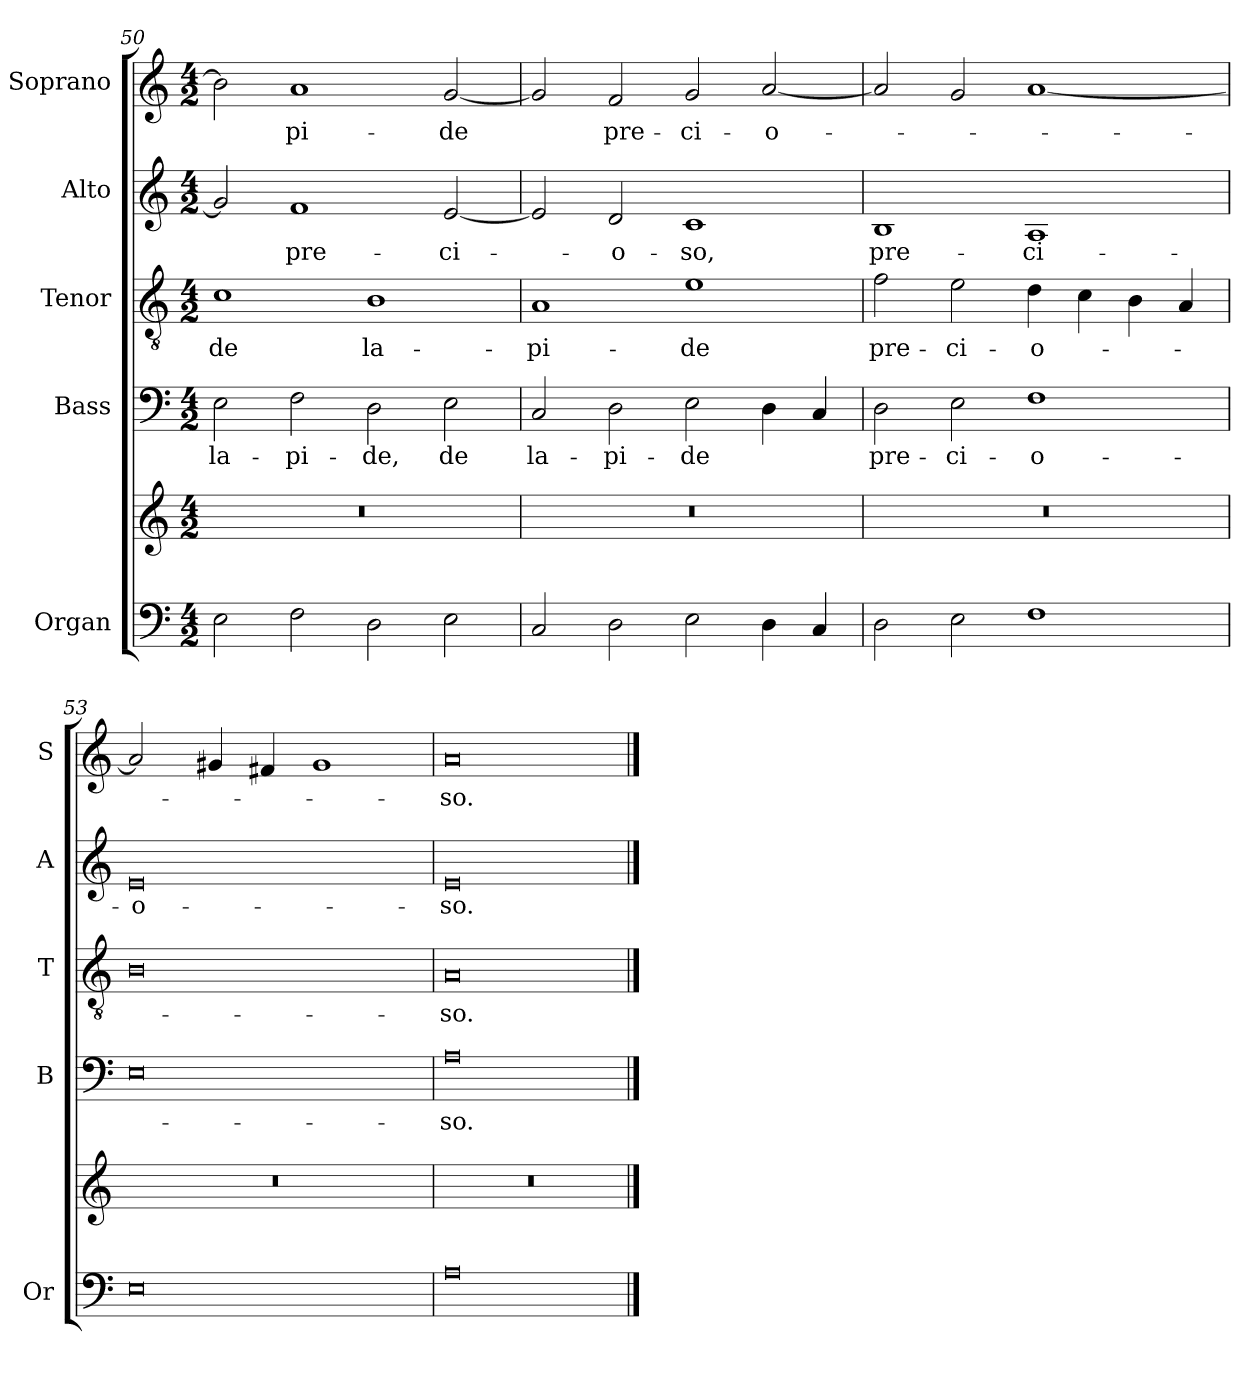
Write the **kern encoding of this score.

**kern	**kern	**kern	**text	**kern	**text	**kern	**text	**kern	**text
*part5	*part5	*part4	*part4	*part3	*part3	*part2	*part2	*part1	*part1
*staff6	*staff5	*staff4	*staff4	*staff3	*staff3	*staff2	*staff2	*staff1	*staff1
*I"Organ	*	*I"Bass	*	*I"Tenor	*	*I"Alto	*	*I"Soprano	*
*I'Or	*	*I'B	*	*I'T	*	*I'A	*	*I'S	*
*clefF4	*clefG2	*clefF4	*	*clefGv2	*	*clefG2	*	*clefG2	*
*k[]	*k[]	*k[]	*	*k[]	*	*k[]	*	*k[]	*
*M4/2	*M4/2	*M4/2	*	*M4/2	*	*M4/2	*	*M4/2	*
=50	=50	=50	=50	=50	=50	=50	=50	=50	=50
!	!	!	!LO:LY:b	!	!LO:LY:b	!	!	!	!
2E\	0r	2E\	la-	1c	de	2g/]	.	2b\]	.
!	!	!	!LO:LY:b	!	!	!	!LO:LY:b	!	!LO:LY:b
2F\	.	2F\	-pi-	.	.	1f	pre-	1a	-pi-
!	!	!	!LO:LY:b	!	!LO:LY:b	!	!	!	!
2D\	.	2D\	-de,	1B	la-	.	.	.	.
!	!	!	!LO:LY:b	!	!	!	!LO:LY:b	!	!LO:LY:b
2E\	.	2E\	de	.	.	[2e/	-ci-	[2g/	-de
=51	=51	=51	=51	=51	=51	=51	=51	=51	=51
!	!	!	!LO:LY:b	!	!LO:LY:b	!	!	!	!
2C/	0r	2C/	la-	1A	-pi-	2e/]	.	2g/]	.
!	!	!	!LO:LY:b	!	!	!	!LO:LY:b	!	!LO:LY:b
2D\	.	2D\	-pi-	.	.	2d/	-o-	2f/	pre-
!	!	!	!LO:LY:b	!	!LO:LY:b	!	!LO:LY:b	!	!LO:LY:b
2E\	.	2E\	-de	1e	-de	1c	-so,	2g/	-ci-
!	!	!	!	!	!	!	!	!	!LO:LY:b
4D\	.	4D\	.	.	.	.	.	[2a/	-o-
4C/	.	4C/	.	.	.	.	.	.	.
=52	=52	=52	=52	=52	=52	=52	=52	=52	=52
!	!	!	!LO:LY:b	!	!LO:LY:b	!	!LO:LY:b	!	!
2D\	0r	2D\	pre-	2f\	pre-	1B	pre-	2a/]	.
!	!	!	!LO:LY:b	!	!LO:LY:b	!	!	!	!
2E\	.	2E\	-ci-	2e\	-ci-	.	.	2g/	.
!	!	!	!LO:LY:b	!	!LO:LY:b	!	!LO:LY:b	!	!
1F	.	1F	-o-	4d\	-o-	1A	-ci-	[1a	.
.	.	.	.	4c\	.	.	.	.	.
.	.	.	.	4B\	.	.	.	.	.
.	.	.	.	4A/	.	.	.	.	.
!!LO:PB:g=z
=53	=53	=53	=53	=53	=53	=53	=53	=53	=53
!	!	!	!	!	!	!	!LO:LY:b	!	!
0E	0r	0E	.	0B	.	0e	-o-	2a/]	.
.	.	.	.	.	.	.	.	4g#X/	.
.	.	.	.	.	.	.	.	4f#X/	.
.	.	.	.	.	.	.	.	1g#	.
=54	=54	=54	=54	=54	=54	=54	=54	=54	=54
!	!	!	!LO:LY:b	!	!LO:LY:b	!	!LO:LY:b	!	!LO:LY:b
0A	0r	0A	-so.	0A	-so.	0e	-so.	0a	-so.
==	==	==	==	==	==	==	==	==	==
*-	*-	*-	*-	*-	*-	*-	*-	*-	*-
